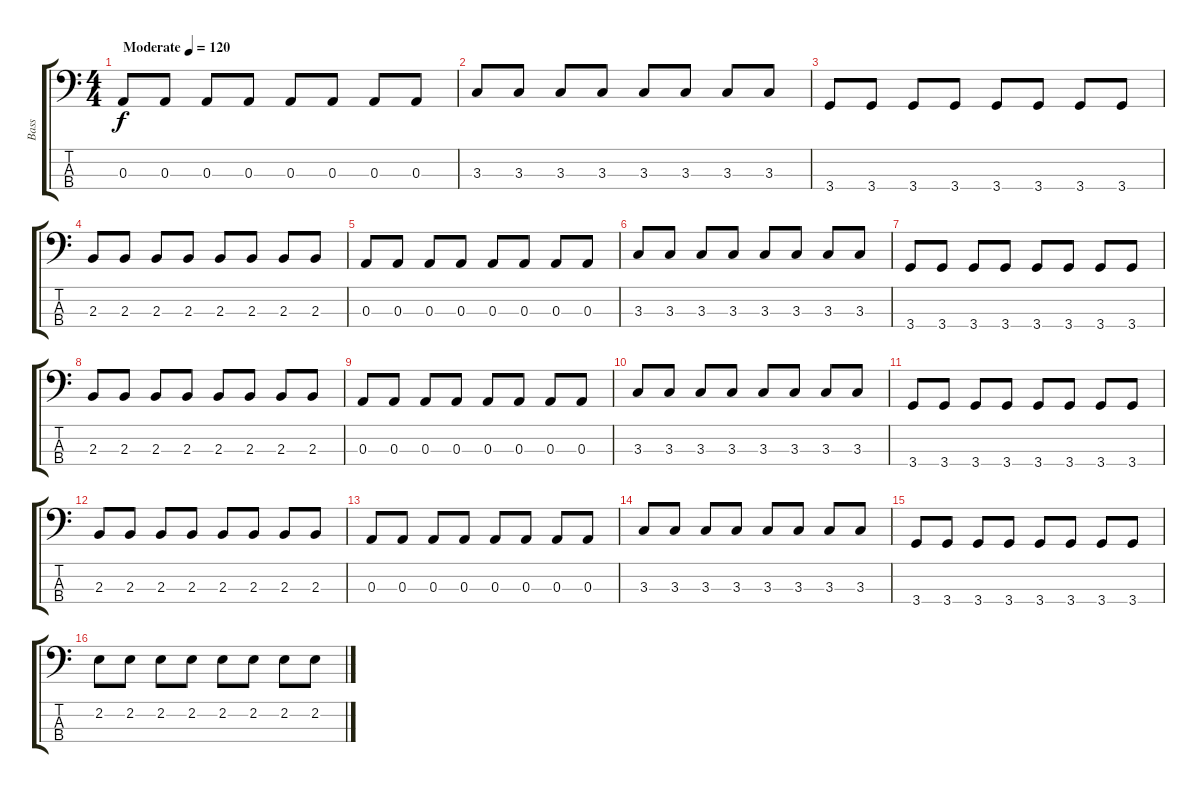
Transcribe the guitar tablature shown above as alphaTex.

\track ("Bass" "Bass") {instrument electricbasspick}
\staff {score tabs}
\tuning (G2 D2 A1 E1) {hide}
\ts (4 4)
\tempo (120 "Moderate")
\clef f4
\ks c
0.3.8{dy f instrument electricbasspick} 0.3.8 0.3.8 0.3.8 0.3.8 0.3.8 0.3.8 0.3.8 |
3.3.8 3.3.8 3.3.8 3.3.8 3.3.8 3.3.8 3.3.8 3.3.8 |
3.4.8 3.4.8 3.4.8 3.4.8 3.4.8 3.4.8 3.4.8 3.4.8 |
2.3.8 2.3.8 2.3.8 2.3.8 2.3.8 2.3.8 2.3.8 2.3.8 |
0.3.8 0.3.8 0.3.8 0.3.8 0.3.8 0.3.8 0.3.8 0.3.8 |
3.3.8 3.3.8 3.3.8 3.3.8 3.3.8 3.3.8 3.3.8 3.3.8 |
3.4.8 3.4.8 3.4.8 3.4.8 3.4.8 3.4.8 3.4.8 3.4.8 |
2.3.8 2.3.8 2.3.8 2.3.8 2.3.8 2.3.8 2.3.8 2.3.8 |
0.3.8 0.3.8 0.3.8 0.3.8 0.3.8 0.3.8 0.3.8 0.3.8 |
3.3.8 3.3.8 3.3.8 3.3.8 3.3.8 3.3.8 3.3.8 3.3.8 |
3.4.8 3.4.8 3.4.8 3.4.8 3.4.8 3.4.8 3.4.8 3.4.8 |
2.3.8 2.3.8 2.3.8 2.3.8 2.3.8 2.3.8 2.3.8 2.3.8 |
0.3.8 0.3.8 0.3.8 0.3.8 0.3.8 0.3.8 0.3.8 0.3.8 |
3.3.8 3.3.8 3.3.8 3.3.8 3.3.8 3.3.8 3.3.8 3.3.8 |
3.4.8 3.4.8 3.4.8 3.4.8 3.4.8 3.4.8 3.4.8 3.4.8 |
2.2.8 2.2.8 2.2.8 2.2.8 2.2.8 2.2.8 2.2.8 2.2.8
